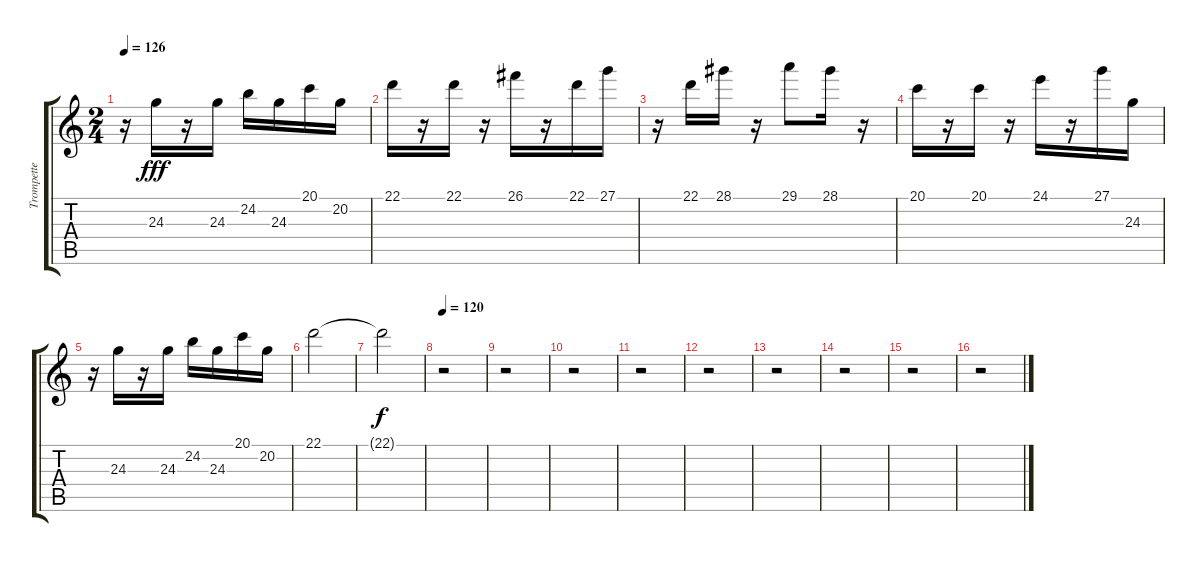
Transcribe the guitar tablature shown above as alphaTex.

\track ("Trompette Kojote" "Trompette ") {instrument trumpet}
\staff {score tabs}
\tuning (E4 B3 G3 D3 A2 E2) {hide}
\ts (2 4)
\tempo 126
\clef g2
\ks c
r.16{dy fff} 24.3.16 r.16 24.3.16 24.2.16 24.3.16 20.1.16 20.2.16 |
22.1.16 r.16 22.1.16 r.16 26.1.16 r.16 22.1.16 27.1.16 |
r.16 22.1.16 28.1.16 r.16 29.1.8 28.1.16 r.16 |
20.1.16 r.16 20.1.16 r.16 24.1.16 r.16 27.1.16 24.3.16 |
r.16 24.3.16 r.16 24.3.16 24.2.16 24.3.16 20.1.16 20.2.16 |
22.1.2 |
22.1{t}.2{dy f} |
\tempo 120
r.2 |
r.2 |
r.2 |
r.2 |
r.2 |
r.2 |
r.2 |
r.2 |
r.2
